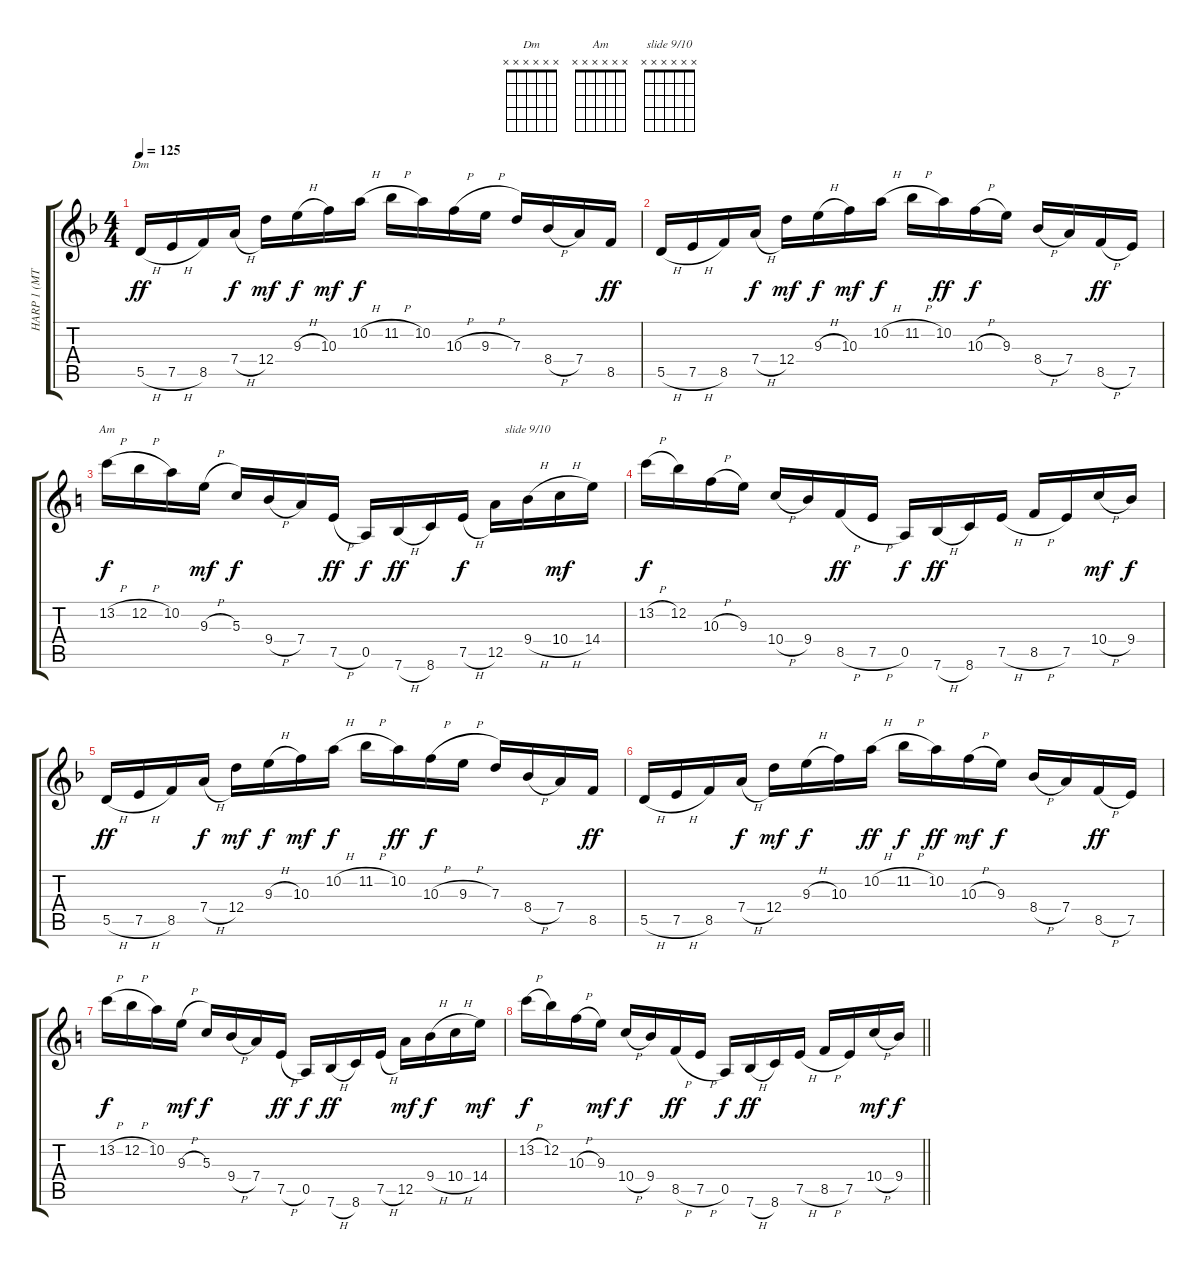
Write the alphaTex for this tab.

\track ("HARP 1 (MT 57)" "HARP 1 (MT") {instrument orchestralharp}
\staff {score tabs}
\tuning (E5 B4 G4 D4 A3 E3) {hide}
\chord ("Dm" x x x x x x) {firstfret 0}
\chord ("Am" x x x x x x) {firstfret 0}
\chord ("slide 9/10" x x x x x x) {firstfret 0}
\ts (4 4)
\tempo 125
\clef g2
\ks dminor
5.5{h}.16{ch "Dm" dy ff instrument orchestralharp} 7.5{h}.16 8.5.16 7.4{h}.16{dy f} 12.4.16{dy mf} 9.3{h}.16{dy f} 10.3.16{dy mf} 10.2{h}.16{dy f} 11.2{h}.16 10.2.16 10.3{h}.16 9.3{h}.16 7.3.16 8.4{h}.16 7.4.16 8.5.16{dy ff} |
5.5{h}.16 7.5{h}.16 8.5.16 7.4{h}.16{dy f} 12.4.16{dy mf} 9.3{h}.16{dy f} 10.3.16{dy mf} 10.2{h}.16{dy f} 11.2{h}.16 10.2.16{dy ff} 10.3{h}.16{dy f} 9.3.16 8.4{h}.16 7.4.16 8.5{h}.16{dy ff} 7.5.16 |
\ks aminor
13.2{h}.16{ch "Am" dy f} 12.2{h}.16 10.2.16 9.3{h}.16{dy mf} 5.3.16{dy f} 9.4{h}.16 7.4.16 7.5{h}.16{dy ff} 0.5.16{dy f} 7.6{h}.16{dy ff} 8.6.16 7.5{h}.16{dy f} 12.5.16 9.4{h}.16{ch "slide 9/10"} 10.4{h}.16{dy mf} 14.4.16 |
13.2{h}.16{dy f} 12.2.16 10.3{h}.16 9.3.16 10.4{h}.16 9.4.16 8.5{h}.16{dy ff} 7.5{h}.16 0.5.16{dy f} 7.6{h}.16{dy ff} 8.6.16 7.5{h}.16 8.5{h}.16 7.5.16 10.4{h}.16{dy mf} 9.4.16{dy f} |
\ks dminor
5.5{h}.16{dy ff} 7.5{h}.16 8.5.16 7.4{h}.16{dy f} 12.4.16{dy mf} 9.3{h}.16{dy f} 10.3.16{dy mf} 10.2{h}.16{dy f} 11.2{h}.16 10.2.16{dy ff} 10.3{h}.16{dy f} 9.3{h}.16 7.3.16 8.4{h}.16 7.4.16 8.5.16{dy ff} |
5.5{h}.16 7.5{h}.16 8.5.16 7.4{h}.16{dy f} 12.4.16{dy mf} 9.3{h}.16{dy f} 10.3.16 10.2{h}.16{dy ff} 11.2{h}.16{dy f} 10.2.16{dy ff} 10.3{h}.16{dy mf} 9.3.16{dy f} 8.4{h}.16 7.4.16 8.5{h}.16{dy ff} 7.5.16 |
\ks aminor
13.2{h}.16{dy f} 12.2{h}.16 10.2.16 9.3{h}.16{dy mf} 5.3.16{dy f} 9.4{h}.16 7.4.16 7.5{h}.16{dy ff} 0.5.16{dy f} 7.6{h}.16{dy ff} 8.6.16 7.5{h}.16 12.5.16{dy mf} 9.4{h}.16{dy f} 10.4{h}.16 14.4.16{dy mf} |
\barLineRight lightlight
13.2{h}.16{dy f} 12.2.16 10.3{h}.16 9.3.16{dy mf} 10.4{h}.16{dy f} 9.4.16 8.5{h}.16{dy ff} 7.5{h}.16 0.5.16{dy f} 7.6{h}.16{dy ff} 8.6.16 7.5{h}.16 8.5{h}.16 7.5.16 10.4{h}.16{dy mf} 9.4.16{dy f}
